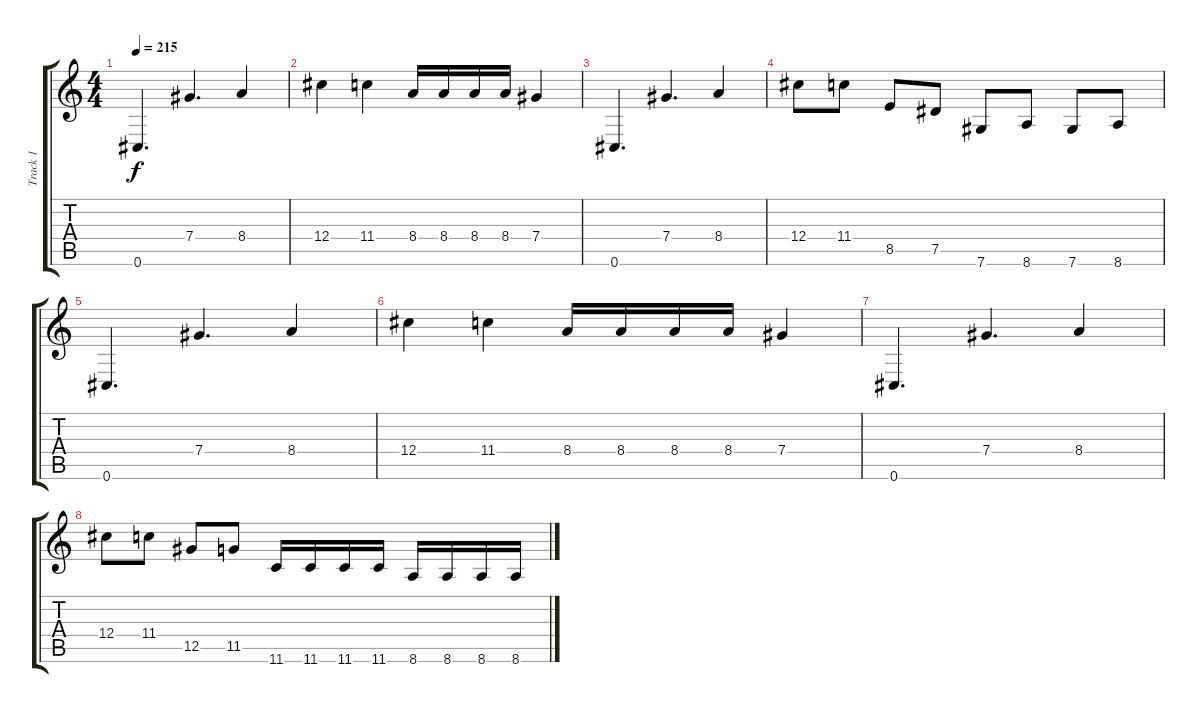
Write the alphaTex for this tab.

\track ("Track 1" "Track 1") {instrument distortionguitar}
\staff {score tabs}
\tuning (Eb4 Bb3 Gb3 Db3 Ab2 Db2) {hide}
\ts (4 4)
\tempo 215
\clef g2
\ks c
0.6.4{d dy f} 7.4.4{d} 8.4.4 |
12.4.4 11.4.4 8.4.16 8.4.16 8.4.16 8.4.16 7.4.4 |
0.6.4{d} 7.4.4{d} 8.4.4 |
12.4.8 11.4.8 8.5.8 7.5.8 7.6.8 8.6.8 7.6.8 8.6.8 |
0.6.4{d} 7.4.4{d} 8.4.4 |
12.4.4 11.4.4 8.4.16 8.4.16 8.4.16 8.4.16 7.4.4 |
0.6.4{d} 7.4.4{d} 8.4.4 |
12.4.8 11.4.8 12.5.8 11.5.8 11.6.16 11.6.16 11.6.16 11.6.16 8.6.16 8.6.16 8.6.16 8.6.16
